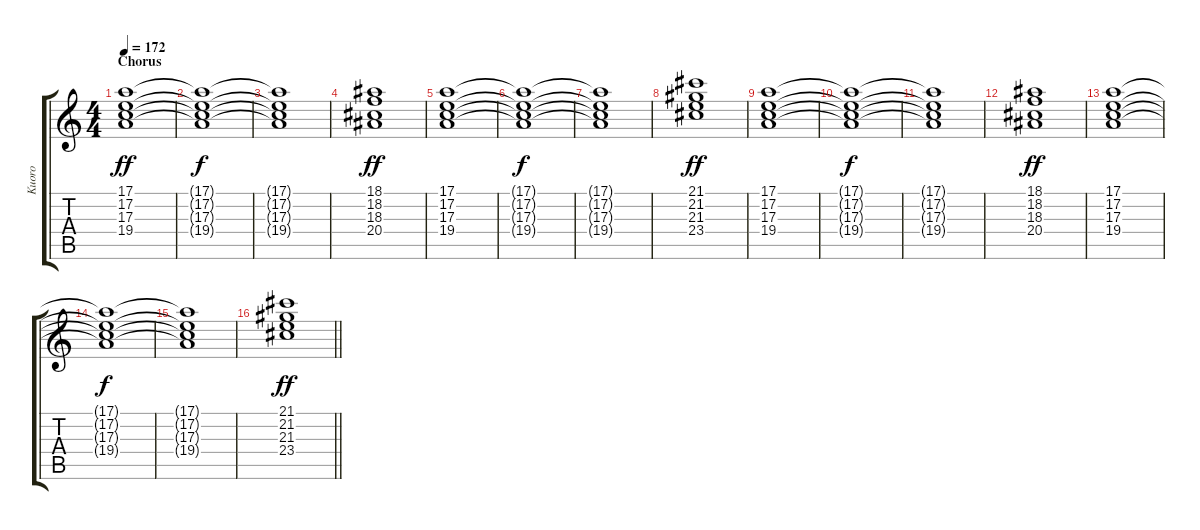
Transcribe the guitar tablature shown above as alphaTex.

\track ("Kuoro" "Kuoro") {instrument synthvoice}
\staff {score tabs}
\tuning (E4 B3 G3 D3 A2 E2) {hide}
\ts (4 4)
\section ("" "Chorus")
\tempo 172
\clef g2
\ks c
(17.1 17.2 17.3 19.4).1{dy ff} |
(17.1{t} 17.2{t} 17.3{t} 19.4{t}).1{dy f} |
(17.1{t} 17.2{t} 17.3{t} 19.4{t}).1 |
(18.1 18.2 18.3 20.4).1{dy ff} |
(17.1 17.2 17.3 19.4).1 |
(17.1{t} 17.2{t} 17.3{t} 19.4{t}).1{dy f} |
(17.1{t} 17.2{t} 17.3{t} 19.4{t}).1 |
(21.1 21.2 21.3 23.4).1{dy ff} |
(17.1 17.2 17.3 19.4).1 |
(17.1{t} 17.2{t} 17.3{t} 19.4{t}).1{dy f} |
(17.1{t} 17.2{t} 17.3{t} 19.4{t}).1 |
(18.1 18.2 18.3 20.4).1{dy ff} |
(17.1 17.2 17.3 19.4).1 |
(17.1{t} 17.2{t} 17.3{t} 19.4{t}).1{dy f} |
(17.1{t} 17.2{t} 17.3{t} 19.4{t}).1 |
\barLineRight lightlight
(21.1 21.2 21.3 23.4).1{dy ff}
